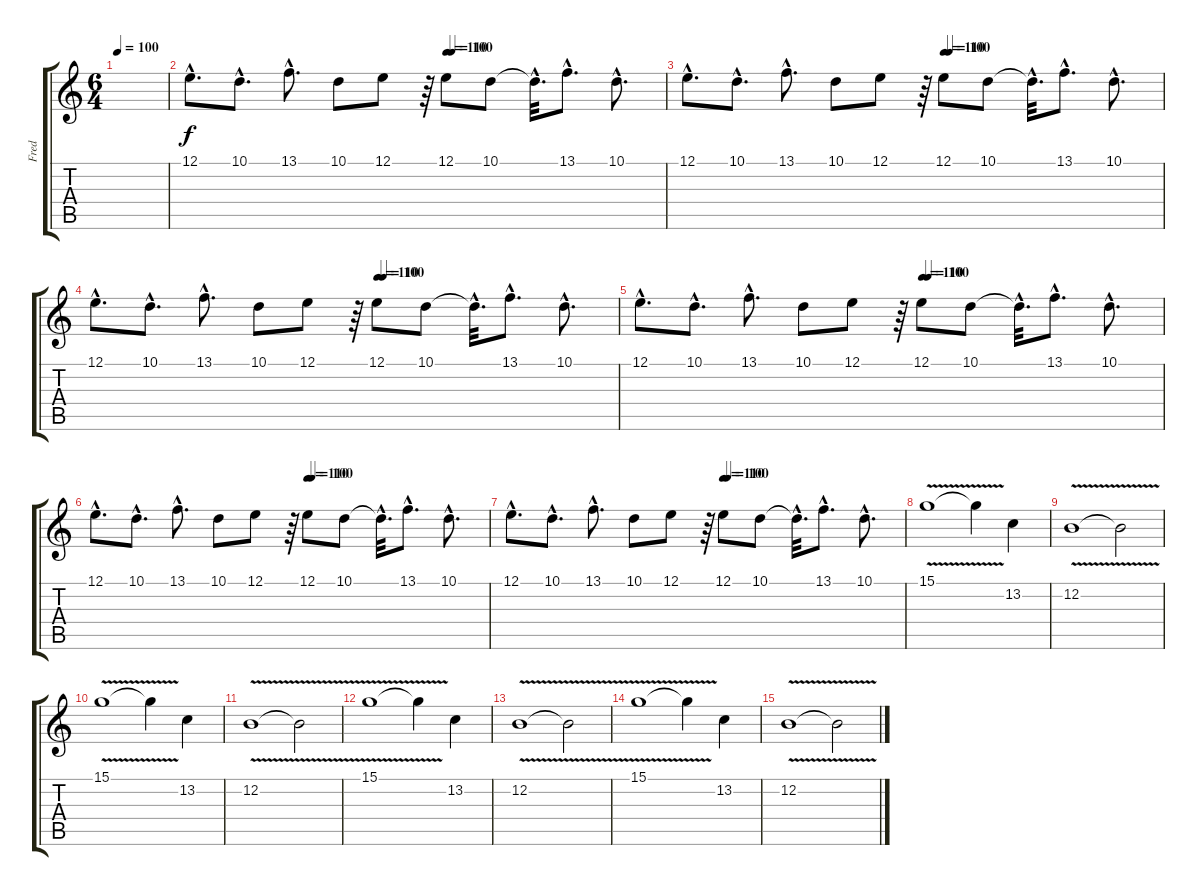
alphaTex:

\track ("Fred" "Fred") {instrument synthstrings2}
\staff {score tabs}
\tuning (E4 B3 G3 D3 A2 E2) {hide}
\ts (6 4)
\tempo 100
\clef g2
\ks c
|
\tempo (110 0.5416666666666666)
\tempo (100 0.5520833333333334)
12.1{hac}.8{d} 10.1{hac}.8{d} 13.1{hac}.8{d} 10.1.8 12.1.8 r.64 12.1.8 10.1.8 10.1{hac t}.32{d} 13.1{hac}.8{d} 10.1{hac}.8{d} |
\tempo (110 0.5416666666666666)
\tempo (100 0.5520833333333334)
12.1{hac}.8{d} 10.1{hac}.8{d} 13.1{hac}.8{d} 10.1.8 12.1.8 r.64 12.1.8 10.1.8 10.1{hac t}.32{d} 13.1{hac}.8{d} 10.1{hac}.8{d} |
\tempo (110 0.5416666666666666)
\tempo (100 0.5520833333333334)
12.1{hac}.8{d} 10.1{hac}.8{d} 13.1{hac}.8{d} 10.1.8 12.1.8 r.64 12.1.8 10.1.8 10.1{hac t}.32{d} 13.1{hac}.8{d} 10.1{hac}.8{d} |
\tempo (110 0.5416666666666666)
\tempo (100 0.5520833333333334)
12.1{hac}.8{d} 10.1{hac}.8{d} 13.1{hac}.8{d} 10.1.8 12.1.8 r.64 12.1.8 10.1.8 10.1{hac t}.32{d} 13.1{hac}.8{d} 10.1{hac}.8{d} |
\tempo (110 0.5416666666666666)
\tempo (100 0.5520833333333334)
12.1{hac}.8{d} 10.1{hac}.8{d} 13.1{hac}.8{d} 10.1.8 12.1.8 r.64 12.1.8 10.1.8 10.1{hac t}.32{d} 13.1{hac}.8{d} 10.1{hac}.8{d} |
\tempo (110 0.5416666666666666)
\tempo (100 0.5520833333333334)
12.1{hac}.8{d} 10.1{hac}.8{d} 13.1{hac}.8{d} 10.1.8 12.1.8 r.64 12.1.8 10.1.8 10.1{hac t}.32{d} 13.1{hac}.8{d} 10.1{hac}.8{d} |
15.1{v}.1{volume 16 instrument overdrivenguitar} 15.1{t}.4 13.2.4 |
12.2{v}.1 12.2{t}.2 |
15.1{v}.1 15.1{t}.4 13.2.4 |
12.2{v}.1 12.2{t}.2 |
15.1{v}.1 15.1{t}.4 13.2.4 |
12.2{v}.1 12.2{t}.2 |
15.1{v}.1 15.1{t}.4 13.2.4 |
12.2{v}.1 12.2{t}.2
